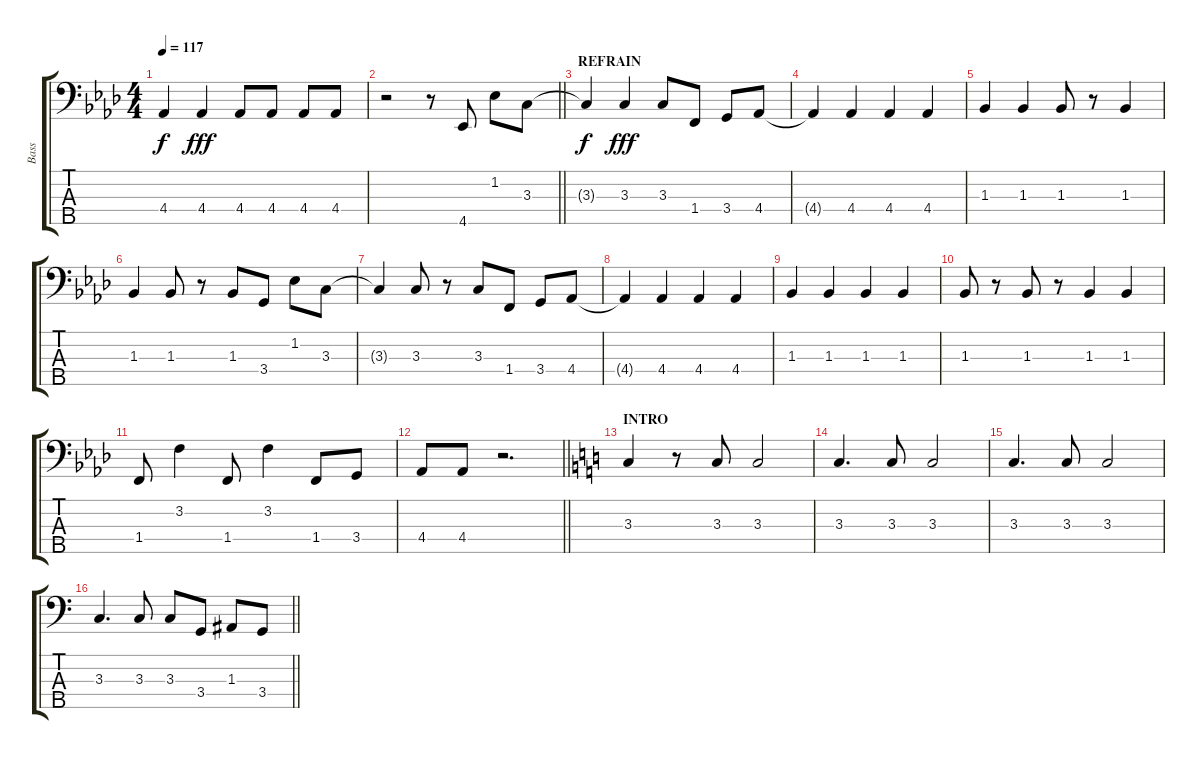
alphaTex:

\track ("Bass" "Bass") {instrument electricbassfinger}
\staff {score tabs}
\tuning (G2 D2 A1 E1 B0) {hide}
\ts (4 4)
\tempo 117
\clef f4
\ks ab
4.4{t}.4{dy f} 4.4.4{dy fff} 4.4.8 4.4.8 4.4.8 4.4.8 |
\barLineRight lightlight
r.2 r.8 4.5.8 1.2.8 3.3.8 |
\section ("" "REFRAIN")
3.3{t}.4{dy f} 3.3.4{dy fff} 3.3.8 1.4.8 3.4.8 4.4.8 |
4.4{t}.4 4.4.4 4.4.4 4.4.4 |
1.3.4 1.3.4 1.3.8 r.8 1.3.4 |
1.3.4 1.3.8 r.8 1.3.8 3.4.8 1.2.8 3.3.8 |
3.3{t}.4 3.3.8 r.8 3.3.8 1.4.8 3.4.8 4.4.8 |
4.4{t}.4 4.4.4 4.4.4 4.4.4 |
1.3.4 1.3.4 1.3.4 1.3.4 |
1.3.8 r.8 1.3.8 r.8 1.3.4 1.3.4 |
1.4.8 3.2.4 1.4.8 3.2.4 1.4.8 3.4.8 |
\barLineRight lightlight
4.4.8 4.4.8 r.2{d} |
\section ("" "INTRO")
\ks c
3.3.4 r.8 3.3.8 3.3.2 |
3.3.4{d} 3.3.8 3.3.2 |
3.3.4{d} 3.3.8 3.3.2 |
\barLineRight lightlight
3.3.4{d} 3.3.8 3.3.8 3.4.8 1.3.8 3.4.8
